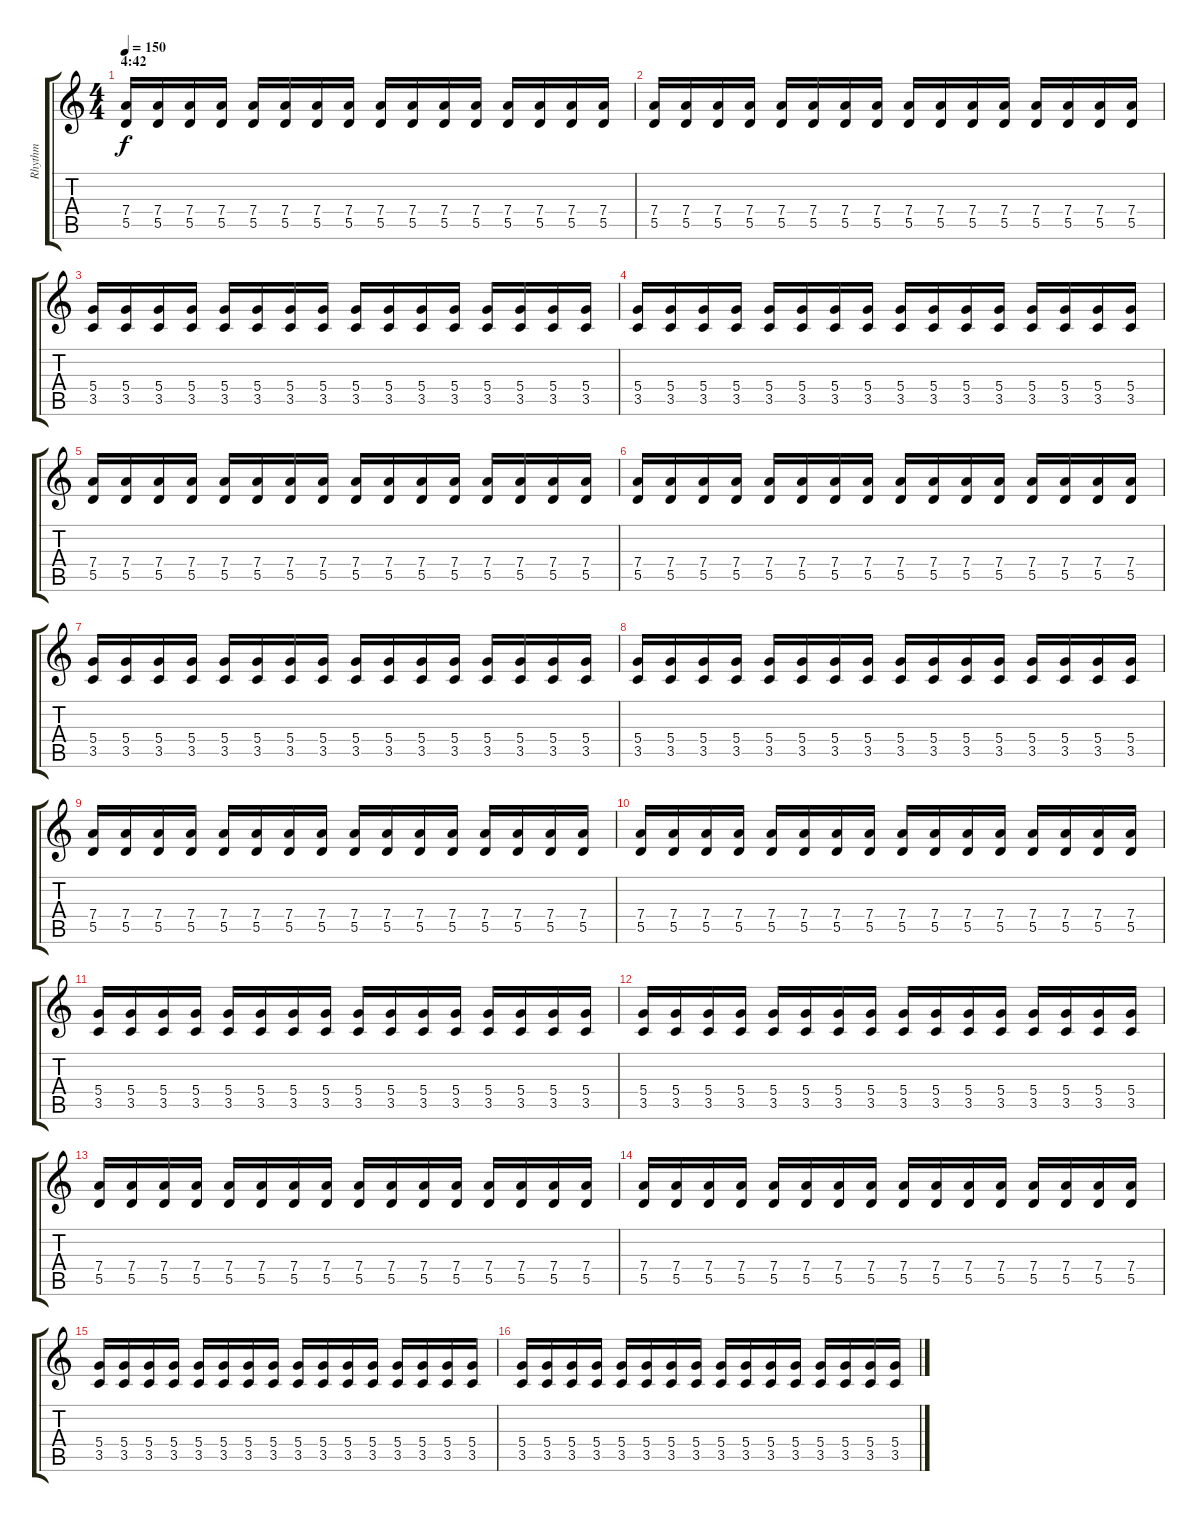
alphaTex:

\track ("Rhythm" "Rhythm") {instrument distortionguitar}
\staff {score tabs}
\tuning (E4 B3 G3 D3 A2 E2) {hide}
\ts (4 4)
\section ("" "4:42")
\tempo 150
\clef g2
\ks c
(7.4 5.5).16{dy f} (7.4 5.5).16 (7.4 5.5).16 (7.4 5.5).16 (7.4 5.5).16 (7.4 5.5).16 (7.4 5.5).16 (7.4 5.5).16 (7.4 5.5).16 (7.4 5.5).16 (7.4 5.5).16 (7.4 5.5).16 (7.4 5.5).16 (7.4 5.5).16 (7.4 5.5).16 (7.4 5.5).16 |
(7.4 5.5).16 (7.4 5.5).16 (7.4 5.5).16 (7.4 5.5).16 (7.4 5.5).16 (7.4 5.5).16 (7.4 5.5).16 (7.4 5.5).16 (7.4 5.5).16 (7.4 5.5).16 (7.4 5.5).16 (7.4 5.5).16 (7.4 5.5).16 (7.4 5.5).16 (7.4 5.5).16 (7.4 5.5).16 |
(5.4 3.5).16 (5.4 3.5).16 (5.4 3.5).16 (5.4 3.5).16 (5.4 3.5).16 (5.4 3.5).16 (5.4 3.5).16 (5.4 3.5).16 (5.4 3.5).16 (5.4 3.5).16 (5.4 3.5).16 (5.4 3.5).16 (5.4 3.5).16 (5.4 3.5).16 (5.4 3.5).16 (5.4 3.5).16 |
(5.4 3.5).16 (5.4 3.5).16 (5.4 3.5).16 (5.4 3.5).16 (5.4 3.5).16 (5.4 3.5).16 (5.4 3.5).16 (5.4 3.5).16 (5.4 3.5).16 (5.4 3.5).16 (5.4 3.5).16 (5.4 3.5).16 (5.4 3.5).16 (5.4 3.5).16 (5.4 3.5).16 (5.4 3.5).16 |
(7.4 5.5).16 (7.4 5.5).16 (7.4 5.5).16 (7.4 5.5).16 (7.4 5.5).16 (7.4 5.5).16 (7.4 5.5).16 (7.4 5.5).16 (7.4 5.5).16 (7.4 5.5).16 (7.4 5.5).16 (7.4 5.5).16 (7.4 5.5).16 (7.4 5.5).16 (7.4 5.5).16 (7.4 5.5).16 |
(7.4 5.5).16 (7.4 5.5).16 (7.4 5.5).16 (7.4 5.5).16 (7.4 5.5).16 (7.4 5.5).16 (7.4 5.5).16 (7.4 5.5).16 (7.4 5.5).16 (7.4 5.5).16 (7.4 5.5).16 (7.4 5.5).16 (7.4 5.5).16 (7.4 5.5).16 (7.4 5.5).16 (7.4 5.5).16 |
(5.4 3.5).16 (5.4 3.5).16 (5.4 3.5).16 (5.4 3.5).16 (5.4 3.5).16 (5.4 3.5).16 (5.4 3.5).16 (5.4 3.5).16 (5.4 3.5).16 (5.4 3.5).16 (5.4 3.5).16 (5.4 3.5).16 (5.4 3.5).16 (5.4 3.5).16 (5.4 3.5).16 (5.4 3.5).16 |
(5.4 3.5).16 (5.4 3.5).16 (5.4 3.5).16 (5.4 3.5).16 (5.4 3.5).16 (5.4 3.5).16 (5.4 3.5).16 (5.4 3.5).16 (5.4 3.5).16 (5.4 3.5).16 (5.4 3.5).16 (5.4 3.5).16 (5.4 3.5).16 (5.4 3.5).16 (5.4 3.5).16 (5.4 3.5).16 |
(7.4 5.5).16 (7.4 5.5).16 (7.4 5.5).16 (7.4 5.5).16 (7.4 5.5).16 (7.4 5.5).16 (7.4 5.5).16 (7.4 5.5).16 (7.4 5.5).16 (7.4 5.5).16 (7.4 5.5).16 (7.4 5.5).16 (7.4 5.5).16 (7.4 5.5).16 (7.4 5.5).16 (7.4 5.5).16 |
(7.4 5.5).16 (7.4 5.5).16 (7.4 5.5).16 (7.4 5.5).16 (7.4 5.5).16 (7.4 5.5).16 (7.4 5.5).16 (7.4 5.5).16 (7.4 5.5).16 (7.4 5.5).16 (7.4 5.5).16 (7.4 5.5).16 (7.4 5.5).16 (7.4 5.5).16 (7.4 5.5).16 (7.4 5.5).16 |
(5.4 3.5).16 (5.4 3.5).16 (5.4 3.5).16 (5.4 3.5).16 (5.4 3.5).16 (5.4 3.5).16 (5.4 3.5).16 (5.4 3.5).16 (5.4 3.5).16 (5.4 3.5).16 (5.4 3.5).16 (5.4 3.5).16 (5.4 3.5).16 (5.4 3.5).16 (5.4 3.5).16 (5.4 3.5).16 |
(5.4 3.5).16 (5.4 3.5).16 (5.4 3.5).16 (5.4 3.5).16 (5.4 3.5).16 (5.4 3.5).16 (5.4 3.5).16 (5.4 3.5).16 (5.4 3.5).16 (5.4 3.5).16 (5.4 3.5).16 (5.4 3.5).16 (5.4 3.5).16 (5.4 3.5).16 (5.4 3.5).16 (5.4 3.5).16 |
(7.4 5.5).16 (7.4 5.5).16 (7.4 5.5).16 (7.4 5.5).16 (7.4 5.5).16 (7.4 5.5).16 (7.4 5.5).16 (7.4 5.5).16 (7.4 5.5).16 (7.4 5.5).16 (7.4 5.5).16 (7.4 5.5).16 (7.4 5.5).16 (7.4 5.5).16 (7.4 5.5).16 (7.4 5.5).16 |
(7.4 5.5).16 (7.4 5.5).16 (7.4 5.5).16 (7.4 5.5).16 (7.4 5.5).16 (7.4 5.5).16 (7.4 5.5).16 (7.4 5.5).16 (7.4 5.5).16 (7.4 5.5).16 (7.4 5.5).16 (7.4 5.5).16 (7.4 5.5).16 (7.4 5.5).16 (7.4 5.5).16 (7.4 5.5).16 |
(5.4 3.5).16 (5.4 3.5).16 (5.4 3.5).16 (5.4 3.5).16 (5.4 3.5).16 (5.4 3.5).16 (5.4 3.5).16 (5.4 3.5).16 (5.4 3.5).16 (5.4 3.5).16 (5.4 3.5).16 (5.4 3.5).16 (5.4 3.5).16 (5.4 3.5).16 (5.4 3.5).16 (5.4 3.5).16 |
(5.4 3.5).16 (5.4 3.5).16 (5.4 3.5).16 (5.4 3.5).16 (5.4 3.5).16 (5.4 3.5).16 (5.4 3.5).16 (5.4 3.5).16 (5.4 3.5).16 (5.4 3.5).16 (5.4 3.5).16 (5.4 3.5).16 (5.4 3.5).16 (5.4 3.5).16 (5.4 3.5).16 (5.4 3.5).16
